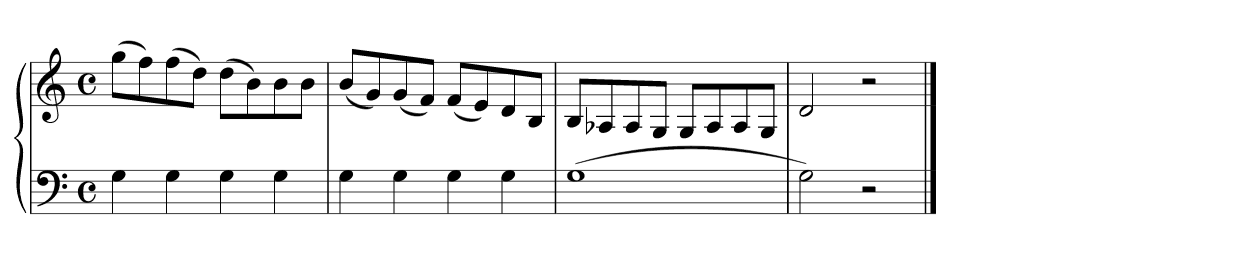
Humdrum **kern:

**kern	**kern
*part1	*part1
*staff2	*staff1
*clefF4	*clefG2
*k[]	*k[]
*M4/4	*M4/4
*met(c)	*met(c)
=1	=1
4G\	(>8gg\L
.	8ff\)
4G\	(>8ff\
.	8dd\J)
4G\	(>8dd\L
.	8b\)
4G\	8b\
.	8b\J
=2	=2
4G\	(<8b/L
.	8g/)
4G\	(<8g/
.	8f/J)
4G\	(<8f/L
.	8e/)
4G\	8d/
.	8B/J
=3	=3
(>1G	8B/L
.	8A-X/
.	8A-/
.	8G/J
.	8G/L
.	8A-/
.	8A-/
.	8G/J
=4	=4
2G\)	2d/
2r	2r
==	==
*-	*-
